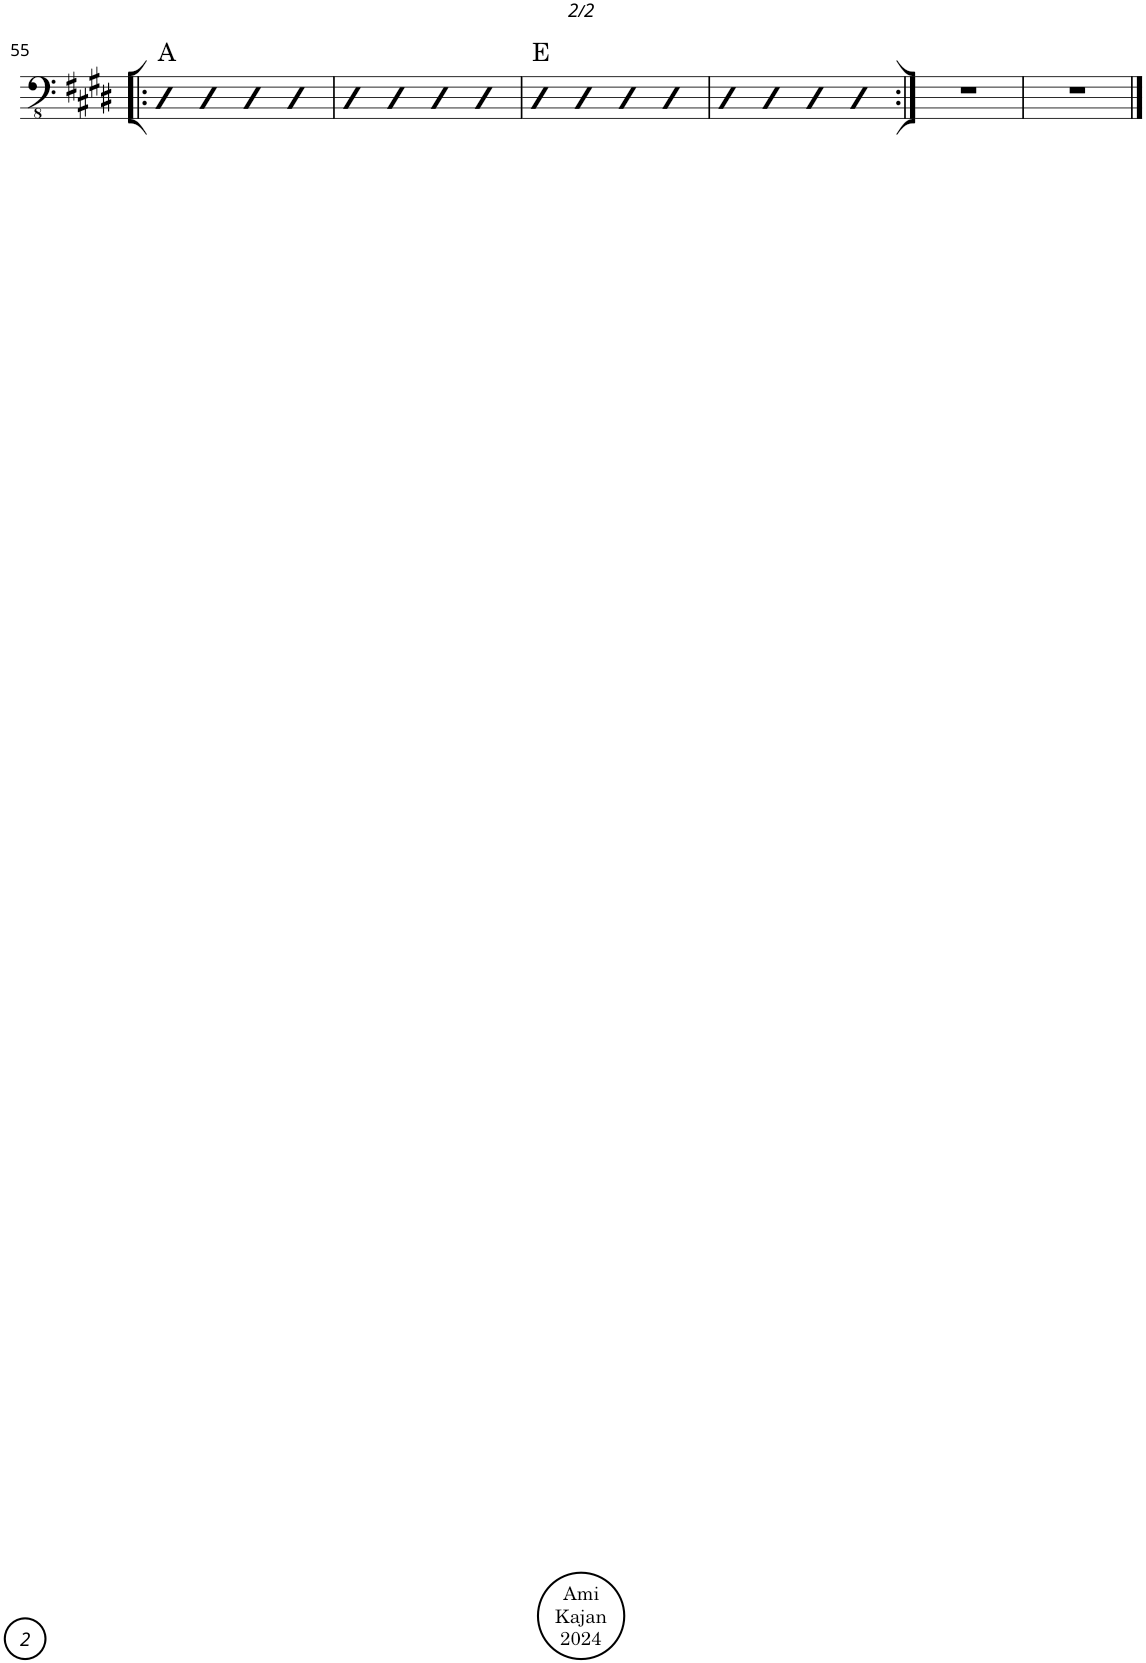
**kern	**harte
*part1	*part1
*staff1	*
*I"Acoustic Bass	*
*I'Bass	*
!!LO:PB:g=z
*clefFv4	*
*k[f#c#g#d#]	*
*M4/4	*
*met(c)	*
=55!|:	=55!|:
4EE	A:maj
4EE	.
4EE	.
4EE	.
=56	=56
4EE	.
4EE	.
4EE	.
4EE	.
=57	=57
4EE	E:maj
4EE	.
4EE	.
4EE	.
=58	=58
4EE	.
4EE	.
4EE	.
4EE	.
=59:|!	=59:|!
1r	.
=60	=60
1r	.
==	==
*-	*-
